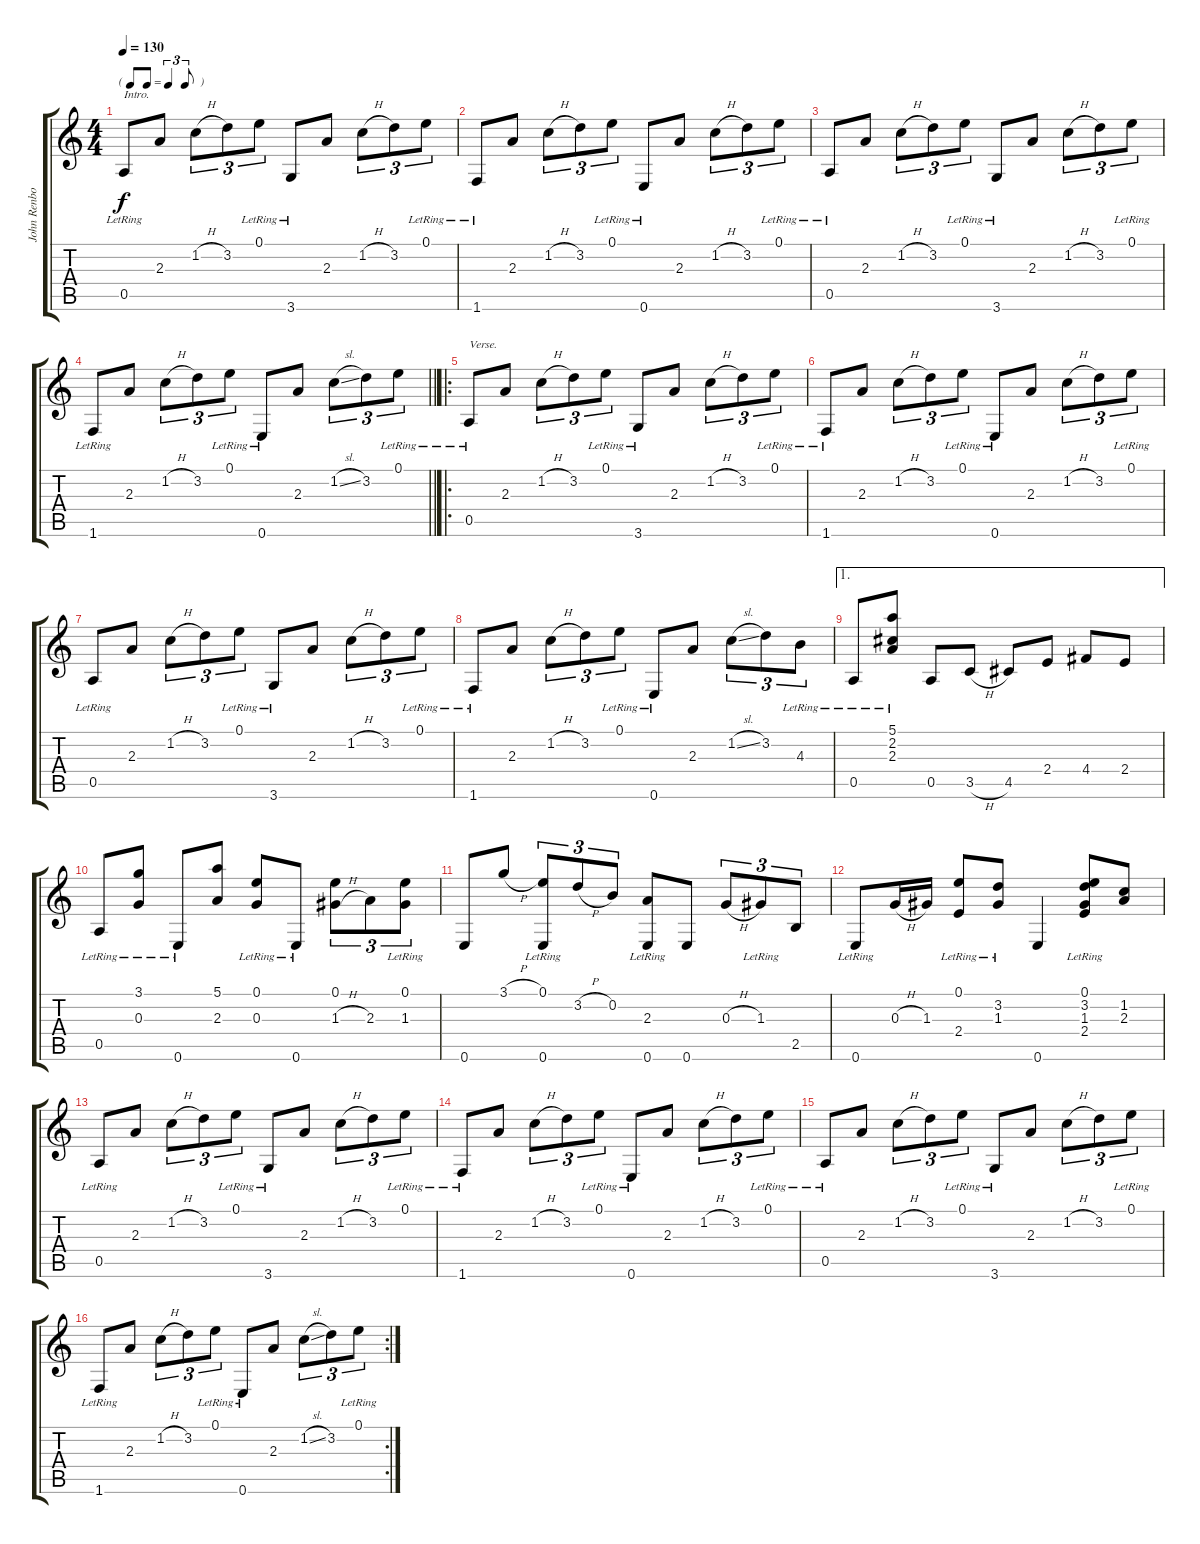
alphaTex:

\track ("John Renbourn" "John Renbo") {instrument acousticguitarsteel}
\staff {score tabs}
\tuning (E4 B3 G3 D3 A2 E2) {hide}
\ts (4 4)
\tf triplet8th
\tempo 130
\clef g2
\ks aminor
0.5{lr}.8{txt "Intro." dy f instrument acousticguitarsteel} 2.3.8 1.2{h}.8{tu (3 2)} 3.2.8{tu (3 2)} 0.1{lr}.8{tu (3 2)} 3.6{lr}.8 2.3.8 1.2{h}.8{tu (3 2)} 3.2.8{tu (3 2)} 0.1{lr}.8{tu (3 2)} |
1.6{lr}.8 2.3.8 1.2{h}.8{tu (3 2)} 3.2.8{tu (3 2)} 0.1{lr}.8{tu (3 2)} 0.6{lr}.8 2.3.8 1.2{h}.8{tu (3 2)} 3.2.8{tu (3 2)} 0.1{lr}.8{tu (3 2)} |
0.5{lr}.8 2.3.8 1.2{h}.8{tu (3 2)} 3.2.8{tu (3 2)} 0.1{lr}.8{tu (3 2)} 3.6{lr}.8 2.3.8 1.2{h}.8{tu (3 2)} 3.2.8{tu (3 2)} 0.1{lr}.8{tu (3 2)} |
\barLineRight lightlight
1.6{lr}.8 2.3.8 1.2{h}.8{tu (3 2)} 3.2.8{tu (3 2)} 0.1{lr}.8{tu (3 2)} 0.6{lr}.8 2.3.8 1.2{sl}.8{tu (3 2)} 3.2.8{tu (3 2)} 0.1{lr}.8{tu (3 2)} |
\ro
0.5{lr}.8{txt "Verse."} 2.3.8 1.2{h}.8{tu (3 2)} 3.2.8{tu (3 2)} 0.1{lr}.8{tu (3 2)} 3.6{lr}.8 2.3.8 1.2{h}.8{tu (3 2)} 3.2.8{tu (3 2)} 0.1{lr}.8{tu (3 2)} |
1.6{lr}.8 2.3.8 1.2{h}.8{tu (3 2)} 3.2.8{tu (3 2)} 0.1{lr}.8{tu (3 2)} 0.6{lr}.8 2.3.8 1.2{h}.8{tu (3 2)} 3.2.8{tu (3 2)} 0.1{lr}.8{tu (3 2)} |
0.5{lr}.8 2.3.8 1.2{h}.8{tu (3 2)} 3.2.8{tu (3 2)} 0.1{lr}.8{tu (3 2)} 3.6{lr}.8 2.3.8 1.2{h}.8{tu (3 2)} 3.2.8{tu (3 2)} 0.1{lr}.8{tu (3 2)} |
1.6{lr}.8 2.3.8 1.2{h}.8{tu (3 2)} 3.2.8{tu (3 2)} 0.1{lr}.8{tu (3 2)} 0.6{lr}.8 2.3.8 1.2{sl}.8{tu (3 2)} 3.2.8{tu (3 2)} 4.3{lr}.8{tu (3 2)} |
\ae 1
0.5{lr}.8 (5.1{lr} 2.2{lr} 2.3{lr}).8 0.5.8 3.5{h}.8 4.5.8 2.4.8 4.4.8 2.4.8 |
0.5{lr}.8 (3.1{lr} 0.3{lr}).8 0.6{lr}.8 (5.1 2.3).8 (0.1{lr} 0.3{lr}).8 0.6{lr}.8 (0.1 1.3{h}).8{tu (3 2)} 2.3.8{tu (3 2)} (0.1{lr} 1.3{lr}).8{tu (3 2)} |
0.6.8 3.1{h}.8 (0.1{lr} 0.6).8{tu (3 2)} 3.2{h}.8{tu (3 2)} 0.2.8{tu (3 2)} (2.3 0.6{lr}).8 0.6.8 0.3{h}.8{tu (3 2)} 1.3{lr}.8{tu (3 2)} 2.5.8{tu (3 2)} |
0.6{lr}.8 0.3{h}.16 1.3.16 (0.1{lr} 2.4).8 (3.2{lr} 1.3{lr}).8 0.6.4 (0.1{lr} 3.2{lr} 1.3{lr} 2.4{lr}).8 (1.2 2.3).8 |
0.5{lr}.8 2.3.8 1.2{h}.8{tu (3 2)} 3.2.8{tu (3 2)} 0.1{lr}.8{tu (3 2)} 3.6{lr}.8 2.3.8 1.2{h}.8{tu (3 2)} 3.2.8{tu (3 2)} 0.1{lr}.8{tu (3 2)} |
1.6{lr}.8 2.3.8 1.2{h}.8{tu (3 2)} 3.2.8{tu (3 2)} 0.1{lr}.8{tu (3 2)} 0.6{lr}.8 2.3.8 1.2{h}.8{tu (3 2)} 3.2.8{tu (3 2)} 0.1{lr}.8{tu (3 2)} |
0.5{lr}.8 2.3.8 1.2{h}.8{tu (3 2)} 3.2.8{tu (3 2)} 0.1{lr}.8{tu (3 2)} 3.6{lr}.8 2.3.8 1.2{h}.8{tu (3 2)} 3.2.8{tu (3 2)} 0.1{lr}.8{tu (3 2)} |
\rc 2
1.6{lr}.8 2.3.8 1.2{h}.8{tu (3 2)} 3.2.8{tu (3 2)} 0.1{lr}.8{tu (3 2)} 0.6{lr}.8 2.3.8 1.2{sl}.8{tu (3 2)} 3.2.8{tu (3 2)} 0.1{lr}.8{tu (3 2)}
